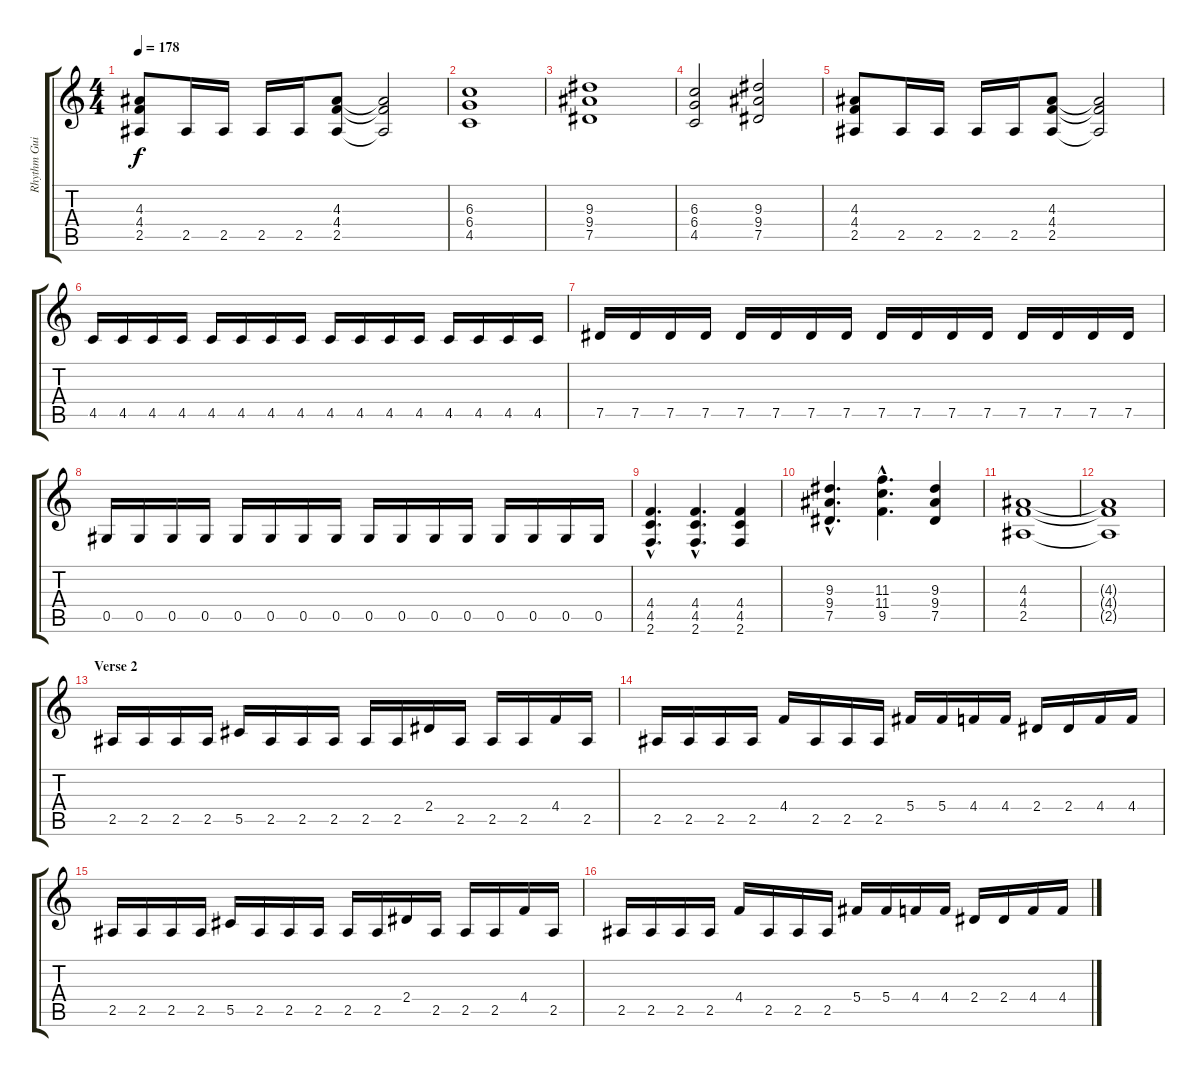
\track ("Rhythm Guitar 2 - Henjo Richter" "Rhythm Gui") {instrument overdrivenguitar}
\staff {score tabs}
\tuning (Eb4 Bb3 Gb3 Db3 Ab2 Eb2) {hide}
\ts (4 4)
\tempo 178
\clef g2
\ks c
(4.3 4.4 2.5).8{dy f} 2.5.16 2.5.16 2.5.16 2.5.16 (4.3 4.4 2.5).8 (4.3{t} 4.4{t} 2.5{t}).2 |
(6.3 6.4 4.5).1 |
(9.3 9.4 7.5).1 |
(6.3 6.4 4.5).2 (9.3 9.4 7.5).2 |
(4.3 4.4 2.5).8 2.5.16 2.5.16 2.5.16 2.5.16 (4.3 4.4 2.5).8 (4.3{t} 4.4{t} 2.5{t}).2 |
4.5.16 4.5.16 4.5.16 4.5.16 4.5.16 4.5.16 4.5.16 4.5.16 4.5.16 4.5.16 4.5.16 4.5.16 4.5.16 4.5.16 4.5.16 4.5.16 |
7.5.16 7.5.16 7.5.16 7.5.16 7.5.16 7.5.16 7.5.16 7.5.16 7.5.16 7.5.16 7.5.16 7.5.16 7.5.16 7.5.16 7.5.16 7.5.16 |
0.5.16 0.5.16 0.5.16 0.5.16 0.5.16 0.5.16 0.5.16 0.5.16 0.5.16 0.5.16 0.5.16 0.5.16 0.5.16 0.5.16 0.5.16 0.5.16 |
(4.4{hac} 4.5{hac} 2.6{hac}).4{d} (4.4{hac} 4.5{hac} 2.6{hac}).4{d} (4.4 4.5 2.6).4 |
(9.3{hac} 9.4{hac} 7.5{hac}).4{d} (11.3{hac} 11.4{hac} 9.5{hac}).4{d} (9.3 9.4 7.5).4 |
(4.3 4.4 2.5).1 |
(4.3{t} 4.4{t} 2.5{t}).1 |
\section ("" "Verse 2")
2.5.16 2.5.16 2.5.16 2.5.16 5.5.16 2.5.16 2.5.16 2.5.16 2.5.16 2.5.16 2.4.16 2.5.16 2.5.16 2.5.16 4.4.16 2.5.16 |
2.5.16 2.5.16 2.5.16 2.5.16 4.4.16 2.5.16 2.5.16 2.5.16 5.4.16 5.4.16 4.4.16 4.4.16 2.4.16 2.4.16 4.4.16 4.4.16 |
2.5.16 2.5.16 2.5.16 2.5.16 5.5.16 2.5.16 2.5.16 2.5.16 2.5.16 2.5.16 2.4.16 2.5.16 2.5.16 2.5.16 4.4.16 2.5.16 |
2.5.16 2.5.16 2.5.16 2.5.16 4.4.16 2.5.16 2.5.16 2.5.16 5.4.16 5.4.16 4.4.16 4.4.16 2.4.16 2.4.16 4.4.16 4.4.16
